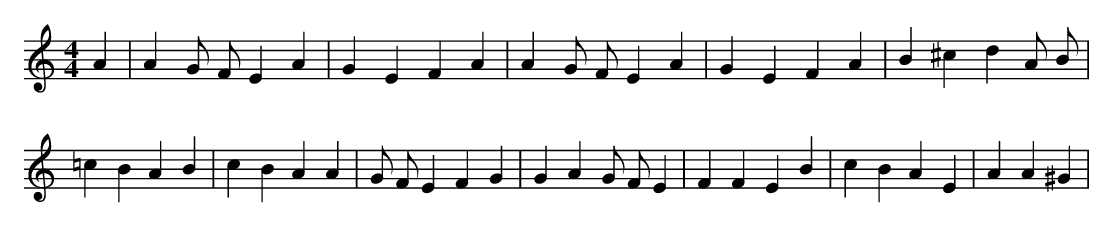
X:1
M:4/4
L:1/8
K:C
A2 | A2 G F E2 A2 | G2 E2 F2 A2 | A2 G F E2 A2 | G2 E2 F2 A2 | B2 ^c2 d2 A B | =c2 B2 A2 B2 | c2 B2 A2 A2 | G F E2 F2 G2 | G2 A2 G F E2 | F2 F2 E2 B2 | c2 B2 A2 E2 | A2 A2 ^G2 |
